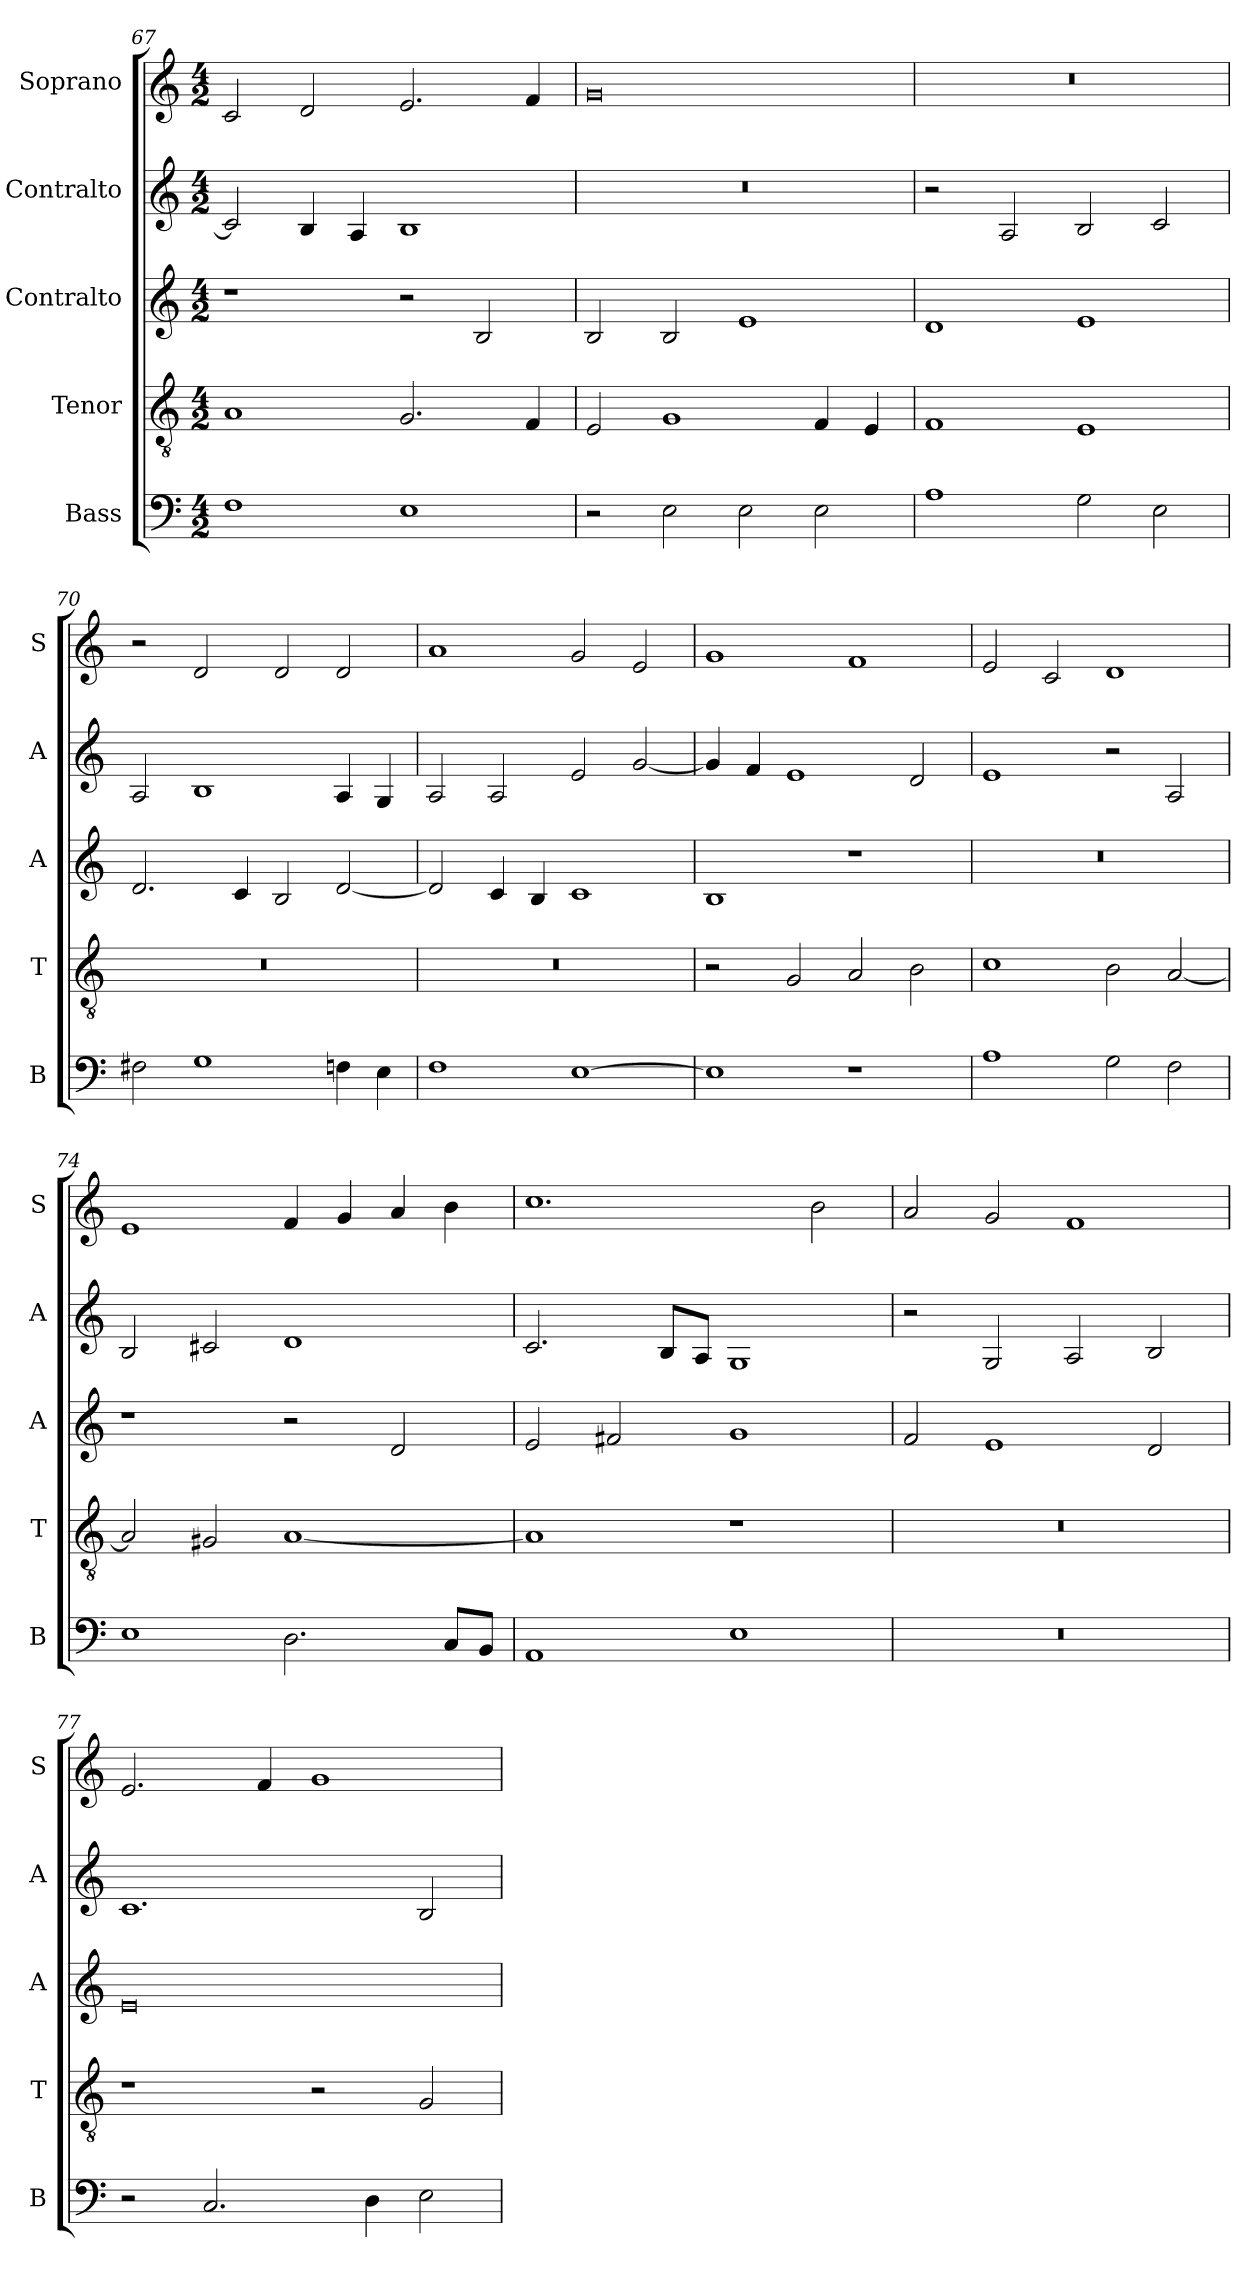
**kern	**kern	**kern	**kern	**kern
*part5	*part4	*part3	*part2	*part1
*staff5	*staff4	*staff3	*staff2	*staff1
*I"Bass	*I"Tenor	*I"Contralto	*I"Contralto	*I"Soprano
*I'B	*I'T	*I'A	*I'A	*I'S
*clefF4	*clefGv2	*clefG2	*clefG2	*clefG2
*k[]	*k[]	*k[]	*k[]	*k[]
*E:phr	*E:phr	*E:phr	*E:phr	*E:phr
*M4/2	*M4/2	*M4/2	*M4/2	*M4/2
=67	=67	=67	=67	=67
1F	1A	1r	2c]	2c
.	.	.	4B	2d
.	.	.	4A	.
1E	2.G	2r	1B	2.e
.	.	2B	.	.
.	4F	.	.	4f
=68	=68	=68	=68	=68
2r	2E	2B	0r	0g
2E	1G	2B	.	.
2E	.	1e	.	.
2E	4F	.	.	.
.	4E	.	.	.
=69	=69	=69	=69	=69
1A	1F	1d	2r	0r
.	.	.	2A	.
2G	1E	1e	2B	.
2E	.	.	2c	.
=70	=70	=70	=70	=70
2F#X	0r	2.d	2A	2r
1G	.	.	1B	2d
.	.	4c	.	.
.	.	2B	.	2d
4Fn	.	[2d	4A	2d
4E	.	.	4G	.
=71	=71	=71	=71	=71
1F	0r	2d]	2A	1a
.	.	4c	2A	.
.	.	4B	.	.
[1E	.	1c	2e	2g
.	.	.	[2g	2e
=72	=72	=72	=72	=72
1E]	2r	1B	4g]	1g
.	.	.	4f	.
.	2G	.	1e	.
1r	2A	1r	.	1f
.	2B	.	2d	.
=73	=73	=73	=73	=73
1A	1c	0r	1e	2e
.	.	.	.	2c
2G	2B	.	2r	1d
2F	[2A	.	2A	.
=74	=74	=74	=74	=74
1E	2A]	1r	2B	1e
.	2G#X	.	2c#X	.
2.D	[1A	2r	1d	4f
.	.	.	.	4g
.	.	2d	.	4a
8C/L	.	.	.	4b
8BB/J	.	.	.	.
=75	=75	=75	=75	=75
1AA	1A]	2e	2.c	1.cc
.	.	2f#X	.	.
.	.	.	8B/L	.
.	.	.	8A/J	.
1E	1r	1g	1G	.
.	.	.	.	2b
=76	=76	=76	=76	=76
0r	0r	2f	2r	2a
.	.	1e	2G	2g
.	.	.	2A	1f
.	.	2d	2B	.
=77	=77	=77	=77	=77
2r	1r	0e	1.c	2.e
2.C	.	.	.	.
.	.	.	.	4f
.	2r	.	.	1g
4D	.	.	.	.
2E	2G	.	2B	.
=	=	=	=	=
*-	*-	*-	*-	*-
